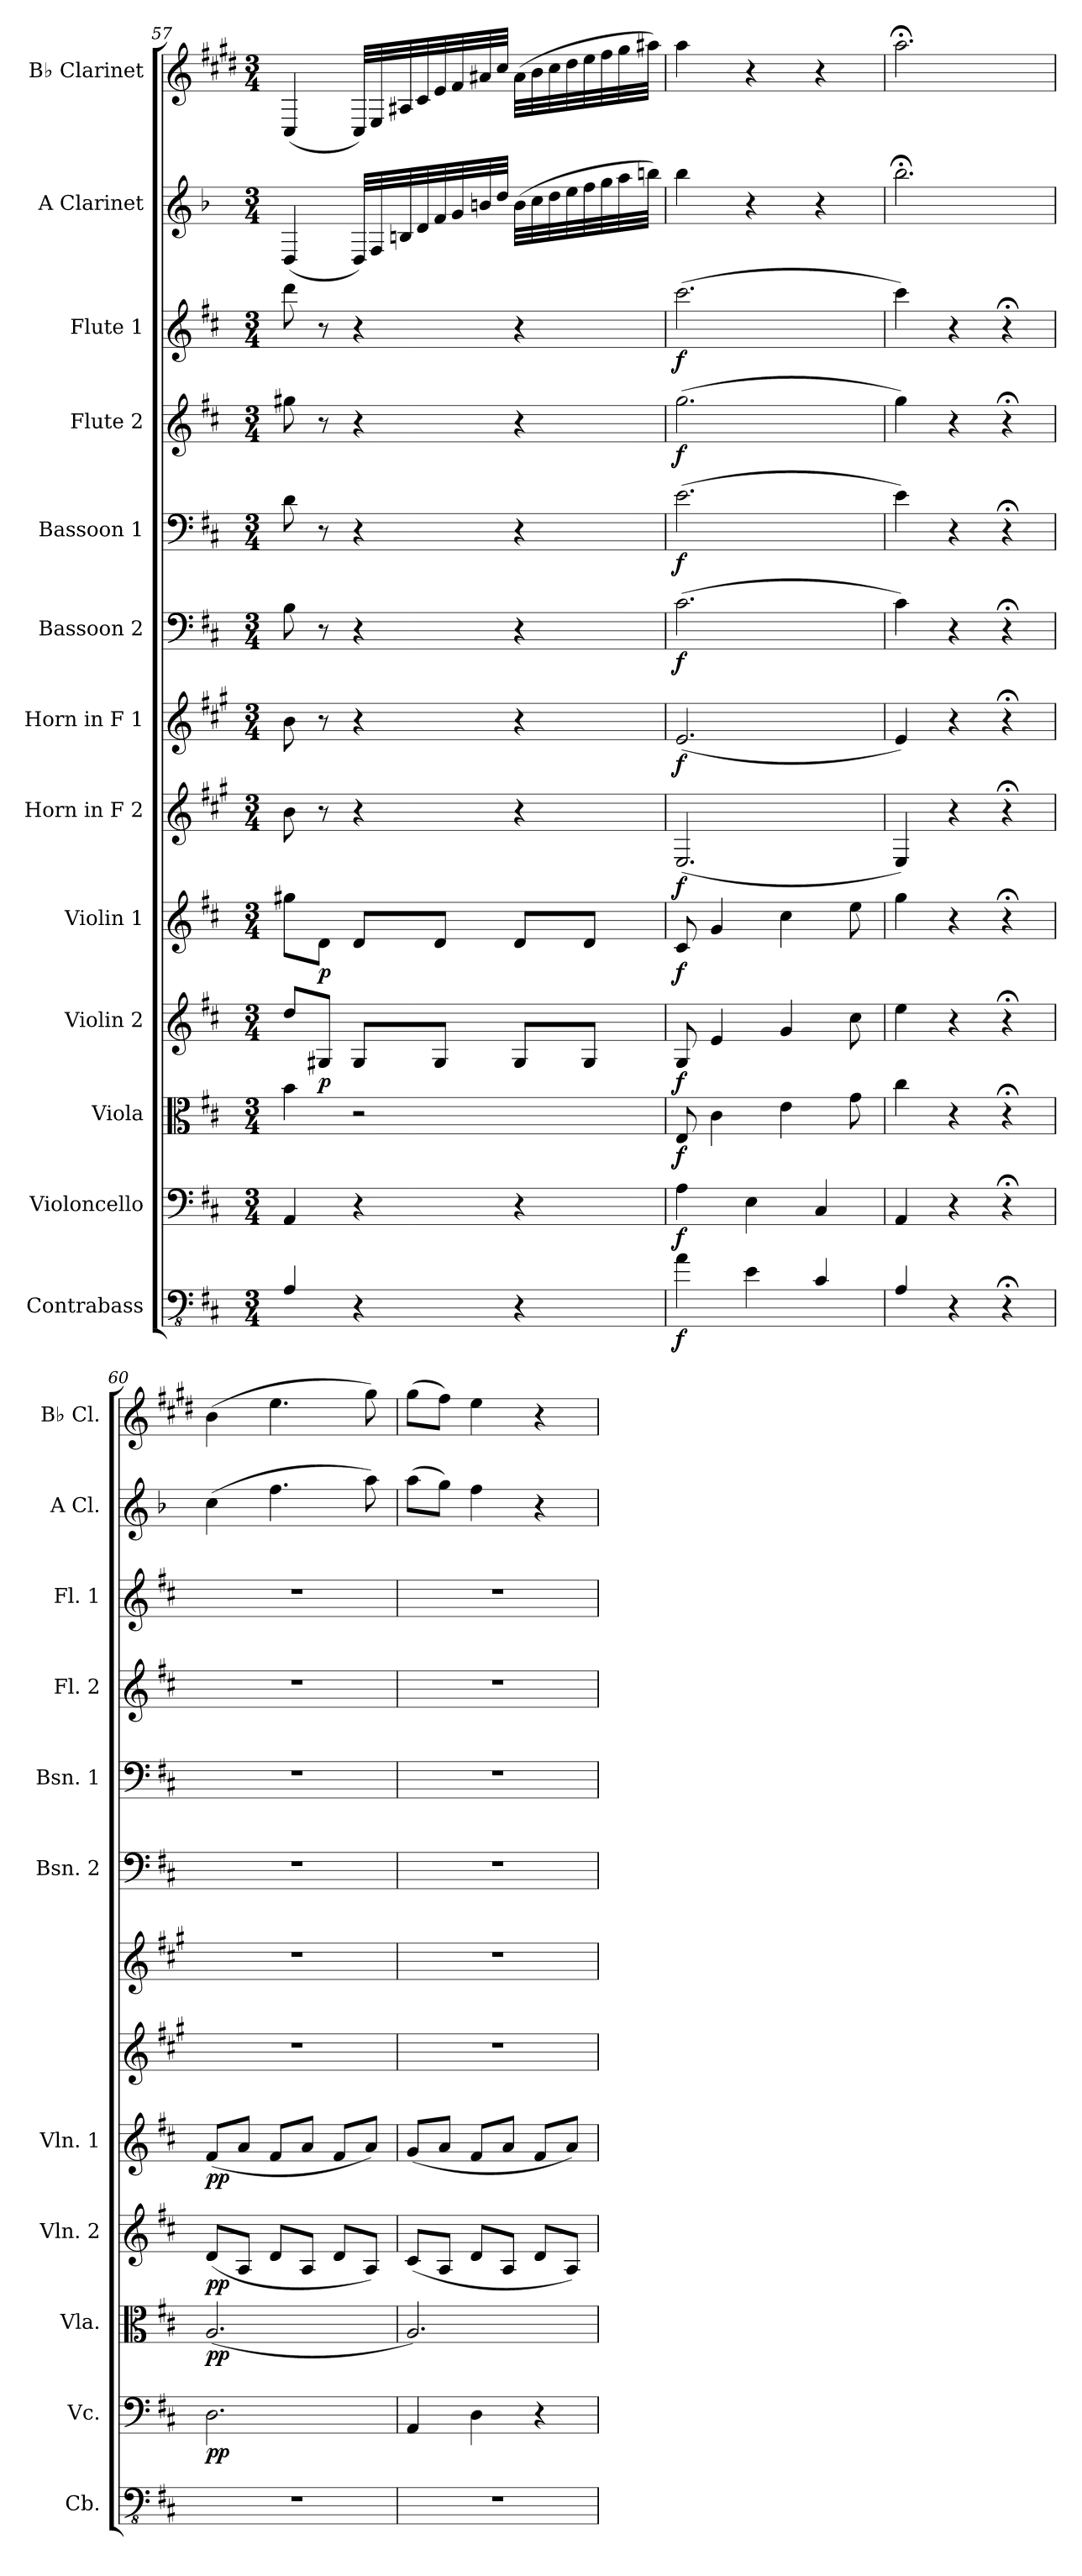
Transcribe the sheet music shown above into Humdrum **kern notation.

**kern	**dynam	**kern	**dynam	**kern	**dynam	**kern	**dynam	**kern	**dynam	**kern	**dynam	**kern	**dynam	**kern	**dynam	**kern	**dynam	**kern	**dynam	**kern	**dynam	**kern	**kern
*part13	*part13	*part12	*part12	*part11	*part11	*part10	*part10	*part9	*part9	*part8	*part8	*part7	*part7	*part6	*part6	*part5	*part5	*part4	*part4	*part3	*part3	*part2	*part1
*staff13	*staff13	*staff12	*staff12	*staff11	*staff11	*staff10	*staff10	*staff9	*staff9	*staff8	*staff8	*staff7	*staff7	*staff6	*staff6	*staff5	*staff5	*staff4	*staff4	*staff3	*staff3	*staff2	*staff1
*I"Contrabass	*	*I"Violoncello	*	*I"Viola	*	*I"Violin 2	*	*I"Violin 1	*	*I"Horn in F 2	*	*I"Horn in F 1	*	*I"Bassoon 2	*	*I"Bassoon 1	*	*I"Flute 2	*	*I"Flute 1	*	*I"A Clarinet	*I"B♭ Clarinet
*I'Cb.	*	*I'Vc.	*	*I'Vla.	*	*I'Vln. 2	*	*I'Vln. 1	*	*	*	*	*	*I'Bsn. 2	*	*I'Bsn. 1	*	*I'Fl. 2	*	*I'Fl. 1	*	*I'A Cl.	*I'B♭ Cl.
!!LO:PB:g=z
*clefFv4	*	*clefF4	*	*clefC3	*	*clefG2	*	*clefG2	*	*clefG2	*	*clefG2	*	*clefF4	*	*clefF4	*	*clefG2	*	*clefG2	*	*clefG2	*clefG2
*ITrd7c12	*	*	*	*	*	*	*	*	*	*ITrd4c7	*	*ITrd4c7	*	*	*	*	*	*	*	*	*	*ITrd2c3	*ITrd1c2
*k[f#c#]	*	*k[f#c#]	*	*k[f#c#]	*	*k[f#c#]	*	*k[f#c#]	*	*k[f#c#]	*	*k[f#c#]	*	*k[f#c#]	*	*k[f#c#]	*	*k[f#c#]	*	*k[f#c#]	*	*k[f#c#]	*k[f#c#]
*M3/4	*	*M3/4	*	*M3/4	*	*M3/4	*	*M3/4	*	*M3/4	*	*M3/4	*	*M3/4	*	*M3/4	*	*M3/4	*	*M3/4	*	*M3/4	*M3/4
=57	=57	=57	=57	=57	=57	=57	=57	=57	=57	=57	=57	=57	=57	=57	=57	=57	=57	=57	=57	=57	=57	=57	=57
4AAA/	.	4AA/	.	4b\	.	8dd/L	.	8gg#X\L	.	8e\	.	8e\	.	8B\	.	8d\	.	8gg#X\	.	8ddd\	.	(<4BB/	(<4BB/
!	!	!	!	!	!	!	!LO:DY:b	!	!LO:DY:b	!	!	!	!	!	!	!	!	!	!	!	!	!	!
.	.	.	.	.	.	8G#X/J	p	8d\J	p	8r	.	8r	.	8r	.	8r	.	8r	.	8r	.	.	.
4r	.	4r	.	2r	.	8G#/L	.	8d/L	.	4r	.	4r	.	4r	.	4r	.	4r	.	4r	.	32BB/LLL)	32BB/LLL)
.	.	.	.	.	.	.	.	.	.	.	.	.	.	.	.	.	.	.	.	.	.	32D/	32D/
.	.	.	.	.	.	.	.	.	.	.	.	.	.	.	.	.	.	.	.	.	.	32G#X/	32G#X/
.	.	.	.	.	.	.	.	.	.	.	.	.	.	.	.	.	.	.	.	.	.	32B/	32B/
.	.	.	.	.	.	8G#/J	.	8d/J	.	.	.	.	.	.	.	.	.	.	.	.	.	32d/	32d/
.	.	.	.	.	.	.	.	.	.	.	.	.	.	.	.	.	.	.	.	.	.	32e/	32e/
.	.	.	.	.	.	.	.	.	.	.	.	.	.	.	.	.	.	.	.	.	.	32g#X/	32g#X/
.	.	.	.	.	.	.	.	.	.	.	.	.	.	.	.	.	.	.	.	.	.	32b/JJJ	32b/JJJ
4r	.	4r	.	.	.	8G#/L	.	8d/L	.	4r	.	4r	.	4r	.	4r	.	4r	.	4r	.	(>32g#\LLL	(>32g#\LLL
.	.	.	.	.	.	.	.	.	.	.	.	.	.	.	.	.	.	.	.	.	.	32a\	32a\
.	.	.	.	.	.	.	.	.	.	.	.	.	.	.	.	.	.	.	.	.	.	32b\	32b\
.	.	.	.	.	.	.	.	.	.	.	.	.	.	.	.	.	.	.	.	.	.	32cc#\	32cc#\
.	.	.	.	.	.	8G#/J	.	8d/J	.	.	.	.	.	.	.	.	.	.	.	.	.	32dd\	32dd\
.	.	.	.	.	.	.	.	.	.	.	.	.	.	.	.	.	.	.	.	.	.	32ee\	32ee\
.	.	.	.	.	.	.	.	.	.	.	.	.	.	.	.	.	.	.	.	.	.	32ff#\	32ff#\
.	.	.	.	.	.	.	.	.	.	.	.	.	.	.	.	.	.	.	.	.	.	32gg#X\JJJ)	32gg#X\JJJ)
=58	=58	=58	=58	=58	=58	=58	=58	=58	=58	=58	=58	=58	=58	=58	=58	=58	=58	=58	=58	=58	=58	=58	=58
!	!LO:DY:b	!	!LO:DY:b	!	!LO:DY:b	!	!LO:DY:b	!	!LO:DY:b	!	!LO:DY:b	!	!LO:DY:b	!	!LO:DY:b	!	!LO:DY:b	!	!LO:DY:b	!	!LO:DY:b	!	!
4AA\	f	4A\	f	8E/	f	8G/	f	8c#/	f	(<2.AA/	f	(<2.A/	f	(>2.c#\	f	(>2.e\	f	(>2.gg\	f	(>2.ccc#\	f	4gg\	4gg\
.	.	.	.	4c#\	.	4e/	.	4g/	.	.	.	.	.	.	.	.	.	.	.	.	.	.	.
4EE\	.	4E\	.	.	.	.	.	.	.	.	.	.	.	.	.	.	.	.	.	.	.	4r	4r
.	.	.	.	4e\	.	4g/	.	4cc#\	.	.	.	.	.	.	.	.	.	.	.	.	.	.	.
4CC#/	.	4C#/	.	.	.	.	.	.	.	.	.	.	.	.	.	.	.	.	.	.	.	4r	4r
.	.	.	.	8g\	.	8cc#\	.	8ee\	.	.	.	.	.	.	.	.	.	.	.	.	.	.	.
=59	=59	=59	=59	=59	=59	=59	=59	=59	=59	=59	=59	=59	=59	=59	=59	=59	=59	=59	=59	=59	=59	=59	=59
4AAA/	.	4AA/	.	4cc#\	.	4ee\	.	4gg\	.	4AA/)	.	4A/)	.	4c#\)	.	4e\)	.	4gg\)	.	4ccc#\)	.	2.gg;<\	2.gg;<\
4r	.	4r	.	4r	.	4r	.	4r	.	4r	.	4r	.	4r	.	4r	.	4r	.	4r	.	.	.
4r;<	.	4r;<	.	4r;<	.	4r;<	.	4r;<	.	4r;<	.	4r;<	.	4r;<	.	4r;<	.	4r;<	.	4r;<	.	.	.
=60	=60	=60	=60	=60	=60	=60	=60	=60	=60	=60	=60	=60	=60	=60	=60	=60	=60	=60	=60	=60	=60	=60	=60
!	!	!	!LO:DY:b	!	!LO:DY:b	!	!LO:DY:b	!	!LO:DY:b	!	!	!	!	!	!	!	!	!	!	!	!	!	!
2.r	.	2.D\	pp	(<2.A/	pp	(<8d/L	pp	(<8f#/L	pp	2.r	.	2.r	.	2.r	.	2.r	.	2.r	.	2.r	.	(>4a\	(>4a\
.	.	.	.	.	.	8A/J	.	8a/J	.	.	.	.	.	.	.	.	.	.	.	.	.	.	.
.	.	.	.	.	.	8d/L	.	8f#/L	.	.	.	.	.	.	.	.	.	.	.	.	.	4.dd\	4.dd\
.	.	.	.	.	.	8A/J	.	8a/J	.	.	.	.	.	.	.	.	.	.	.	.	.	.	.
.	.	.	.	.	.	8d/L	.	8f#/L	.	.	.	.	.	.	.	.	.	.	.	.	.	.	.
.	.	.	.	.	.	8A/J)	.	8a/J)	.	.	.	.	.	.	.	.	.	.	.	.	.	8ff#\)	8ff#\)
!!LO:PB:g=z
=61	=61	=61	=61	=61	=61	=61	=61	=61	=61	=61	=61	=61	=61	=61	=61	=61	=61	=61	=61	=61	=61	=61	=61
2.r	.	4AA/	.	2.A/)	.	(<8c#/L	.	(<8g/L	.	2.r	.	2.r	.	2.r	.	2.r	.	2.r	.	2.r	.	(>8ff#\L	(>8ff#\L
.	.	.	.	.	.	8A/J	.	8a/J	.	.	.	.	.	.	.	.	.	.	.	.	.	8ee\J)	8ee\J)
.	.	4D\	.	.	.	8d/L	.	8f#/L	.	.	.	.	.	.	.	.	.	.	.	.	.	4dd\	4dd\
.	.	.	.	.	.	8A/J	.	8a/J	.	.	.	.	.	.	.	.	.	.	.	.	.	.	.
.	.	4r	.	.	.	8d/L	.	8f#/L	.	.	.	.	.	.	.	.	.	.	.	.	.	4r	4r
.	.	.	.	.	.	8A/J)	.	8a/J)	.	.	.	.	.	.	.	.	.	.	.	.	.	.	.
=	=	=	=	=	=	=	=	=	=	=	=	=	=	=	=	=	=	=	=	=	=	=	=
*-	*-	*-	*-	*-	*-	*-	*-	*-	*-	*-	*-	*-	*-	*-	*-	*-	*-	*-	*-	*-	*-	*-	*-
